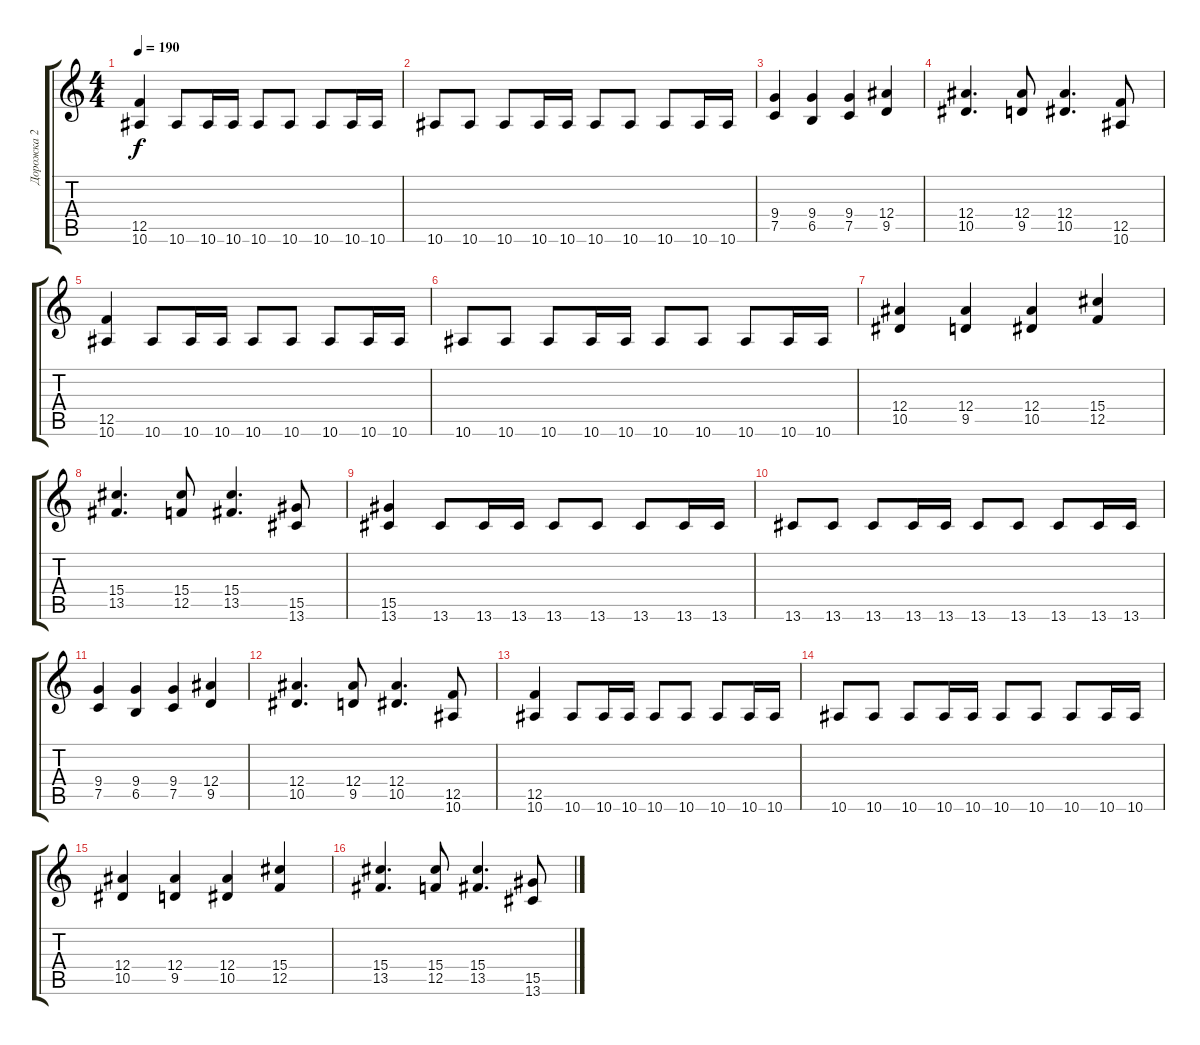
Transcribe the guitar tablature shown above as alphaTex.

\track ("Дорожка 2" "Дорожка 2") {instrument distortionguitar}
\staff {score tabs}
\tuning (C4 G3 Eb3 Bb2 F2 C2) {hide}
\ts (4 4)
\tempo 190
\clef g2
\ks c
(12.5 10.6).4{dy f} 10.6.8 10.6.16 10.6.16 10.6.8 10.6.8 10.6.8 10.6.16 10.6.16 |
10.6.8 10.6.8 10.6.8 10.6.16 10.6.16 10.6.8 10.6.8 10.6.8 10.6.16 10.6.16 |
(9.4 7.5).4 (9.4 6.5).4 (9.4 7.5).4 (12.4 9.5).4 |
(12.4 10.5).4{d} (12.4 9.5).8 (12.4 10.5).4{d} (12.5 10.6).8 |
(12.5 10.6).4 10.6.8 10.6.16 10.6.16 10.6.8 10.6.8 10.6.8 10.6.16 10.6.16 |
10.6.8 10.6.8 10.6.8 10.6.16 10.6.16 10.6.8 10.6.8 10.6.8 10.6.16 10.6.16 |
(12.4 10.5).4 (12.4 9.5).4 (12.4 10.5).4 (15.4 12.5).4 |
(15.4 13.5).4{d} (15.4 12.5).8 (15.4 13.5).4{d} (15.5 13.6).8 |
(15.5 13.6).4 13.6.8 13.6.16 13.6.16 13.6.8 13.6.8 13.6.8 13.6.16 13.6.16 |
13.6.8 13.6.8 13.6.8 13.6.16 13.6.16 13.6.8 13.6.8 13.6.8 13.6.16 13.6.16 |
(9.4 7.5).4 (9.4 6.5).4 (9.4 7.5).4 (12.4 9.5).4 |
(12.4 10.5).4{d} (12.4 9.5).8 (12.4 10.5).4{d} (12.5 10.6).8 |
(12.5 10.6).4 10.6.8 10.6.16 10.6.16 10.6.8 10.6.8 10.6.8 10.6.16 10.6.16 |
10.6.8 10.6.8 10.6.8 10.6.16 10.6.16 10.6.8 10.6.8 10.6.8 10.6.16 10.6.16 |
(12.4 10.5).4 (12.4 9.5).4 (12.4 10.5).4 (15.4 12.5).4 |
(15.4 13.5).4{d} (15.4 12.5).8 (15.4 13.5).4{d} (15.5 13.6).8
